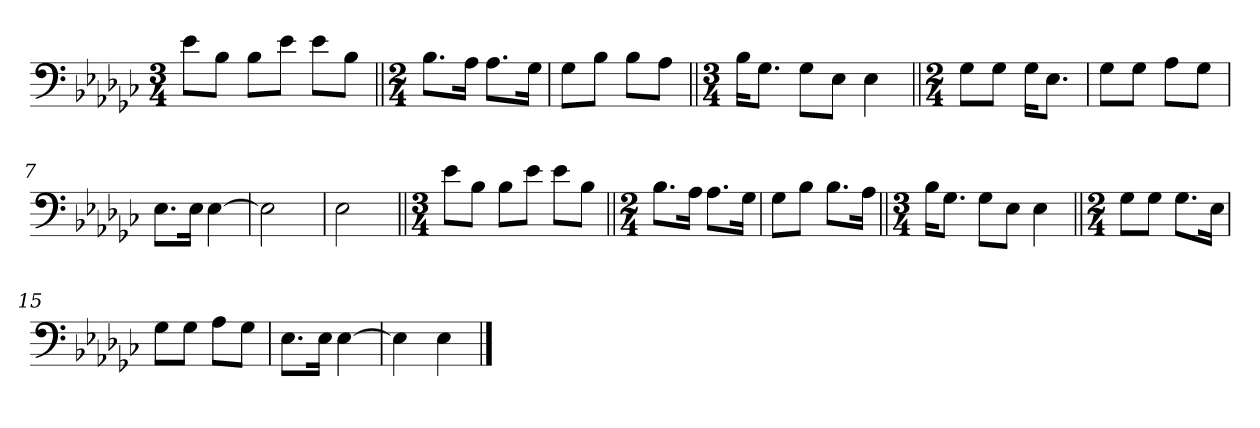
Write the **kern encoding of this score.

**kern
*part1
*staff1
*clefF4
*k[b-e-a-d-g-c-]
*G-:
*M3/4
*MM58
=1
8e-\L
8B-\J
8B-\L
8e-\J
8e-\L
8B-\J
=2||
*M2/4
8.B-\L
16A-\Jk
8.A-\L
16G-\Jk
=3
8G-\L
8B-\J
8B-\L
8A-\J
=4||
*M3/4
16B-\KL
8.G-\J
8G-\L
8E-\J
4E-\
=5||
*M2/4
8G-\L
8G-\J
16G-\KL
8.E-\J
=6
8G-\L
8G-\J
8A-\L
8G-\J
=7
8.E-\L
16E-\Jk
[4E-\
=8
2E-\]
=9
2E-\
!!LO:LB:g=z
=10||
*M3/4
8e-\L
8B-\J
8B-\L
8e-\J
8e-\L
8B-\J
=11||
*M2/4
8.B-\L
16A-\Jk
8.A-\L
16G-\Jk
=12
8G-\L
8B-\J
8.B-\L
16A-\Jk
=13||
*M3/4
16B-\KL
8.G-\J
8G-\L
8E-\J
4E-\
=14||
*M2/4
8G-\L
8G-\J
8.G-\L
16E-\Jk
=15
8G-\L
8G-\J
8A-\L
8G-\J
=16
8.E-\L
16E-\Jk
[4E-\
=17
4E-\]
4E-\
==
*-
